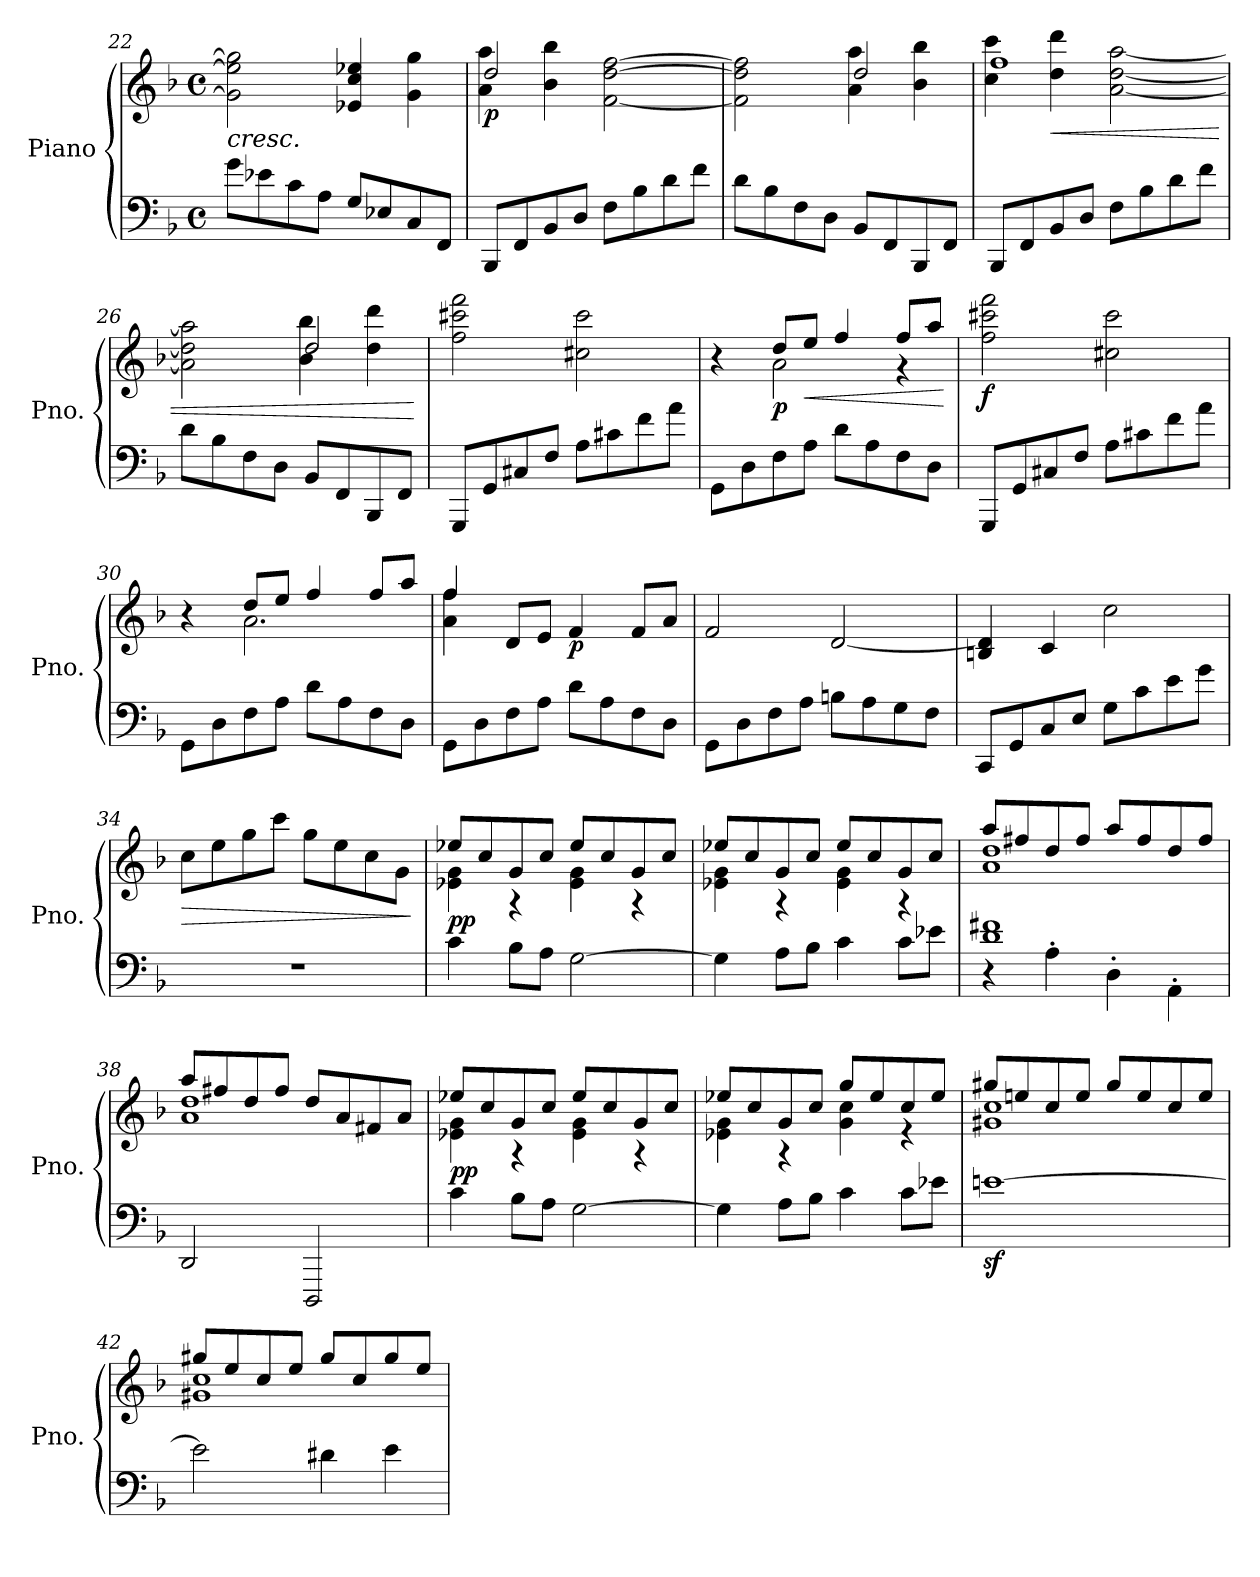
**kern	**kern	**dynam
*part1	*part1	*part1
*staff2	*staff1	*staff1/2
*I"Piano	*	*
*I'Pno.	*	*
*clefF4	*clefG2	*
*k[b-]	*k[b-]	*
*M4/4	*M4/4	*
*met(c)	*met(c)	*
=22	=22	=22
!	!LO:TX:b:i:t=cresc.	!
8g\L	2g\] 2ee-\] 2gg\]	.
8e-X\	.	.
8c\	.	.
8A\J	.	.
8G/L	4e-X/ 4cc/ 4ee-X/	.
8E-X/	.	.
8C/	4g\ 4gg\	.
8FF/J	.	.
=23	=23	=23
*	*^	*
!	!	!	!LO:DY:b
8BBB-/L	2dd/	4a\ 4aa\	p
8FF/	.	.	.
8BB-/	.	4b-\ 4bb-\	.
8D/J	.	.	.
8F\L	[2f\ [2dd\ [2ff\	2ryy	.
8B-\	.	.	.
8d\	.	.	.
8f\J	.	.	.
=24	=24	=24	=24
8d\L	2f\] 2dd\] 2ff\]	2ryy	.
8B-\	.	.	.
8F\	.	.	.
8D\J	.	.	.
8BB-/L	2dd/	4a\ 4aa\	.
8FF/	.	.	.
8BBB-/	.	4b-\ 4bb-\	.
8FF/J	.	.	.
!!LO:PB:g=z	!!
=25	=25	=25	=25
8BBB-/L	1ff	4cc\ 4ccc\	.
8FF/	.	.	.
!	!	!	!LO:HP:b
8BB-/	.	4dd\ 4ddd\	<
8D/J	.	.	.
8F\L	.	[2a\ [2dd\ [2aa\	.
8B-\	.	.	.
8d\	.	.	.
8f\J	.	.	.
=26	=26	=26	=26
8d\L	2a\] 2dd\] 2aa\]	2ryy	.
8B-\	.	.	.
8F\	.	.	.
8D\J	.	.	.
8BB-/L	2dd/	4b-\ 4bb-\	.
8FF/	.	.	.
8BBB-/	.	4dd\ 4ddd\	.
8FF/J	.	.	.
*	*v	*v	*
.	.	[
=27	=27	=27
8GGG/L	2ff\ 2ccc#X\ 2fff\	.
8GG/	.	.
8C#X/	.	.
8F/J	.	.
8A\L	2cc#X\ 2ccc#\	.
8c#X\	.	.
8f\	.	.
8a\J	.	.
=28	=28	=28
*	*^	*
8GG\L	4r	4ryy	.
8D\	.	.	.
!	!	!	!LO:DY:b
8F\	8dd/L	2a\	p
!	!	!	!LO:HP:b
8A\J	8ee/J	.	<
8d\L	4ff/	.	.
8A\	.	.	.
8F\	8ff/L	4r	.
8D\J	8aa/J	.	.
*	*v	*v	*
.	.	[
!!LO:LB:g=z
=29	=29	=29
!	!	!LO:DY:b
8GGG/L	2ff\ 2ccc#X\ 2fff\	f
8GG/	.	.
8C#X/	.	.
8F/J	.	.
8A\L	2cc#X\ 2ccc#\	.
8c#X\	.	.
8f\	.	.
8a\J	.	.
=30	=30	=30
*	*^	*
8GG\L	4r	4ryy	.
8D\	.	.	.
8F\	8dd/L	2.a\	.
8A\J	8ee/J	.	.
8d\L	4ff/	.	.
8A\	.	.	.
8F\	8ff/L	.	.
8D\J	8aa/J	.	.
=31	=31	=31	=31
8GG\L	4ff/	4a\ 4ff\	.
8D\	.	.	.
8F\	8d/L	4ryy	.
8A\J	8e/J	.	.
!	!	!	!LO:DY:b
8d\L	4f/	2ryy	p
8A\	.	.	.
8F\	8f/L	.	.
8D\J	8a/J	.	.
*	*v	*v	*
=32	=32	=32
8GG\L	2f/	.
8D\	.	.
8F\	.	.
8A\J	.	.
8Bn\L	[2d/	.
8A\	.	.
8G\	.	.
8F\J	.	.
=33	=33	=33
8CC/L	4Bn/ 4d/]	.
8GG/	.	.
8C/	4c/	.
8E/J	.	.
8G\L	2cc\	.
8c\	.	.
8e\	.	.
8g\J	.	.
!!LO:LB:g=z
=34	=34	=34
!	!	!LO:HP:b
1r	8cc\L	>
.	8ee\	.
.	8gg\	.
.	8ccc\J	.
.	8gg\L	.
.	8ee\	.
.	8cc\	.
.	8g\J	.
.	.	]
=35	=35	=35
*	*^	*
!	!	!	!LO:DY:b
4c\	8ee-X/L	4e-X\ 4g\	pp
.	8cc/	.	.
8B-\L	8g/	4r	.
8A\J	8cc/J	.	.
[2G\	8ee-/L	4e-\ 4g\	.
.	8cc/	.	.
.	8g/	4r	.
.	8cc/J	.	.
=36	=36	=36	=36
4G\]	8ee-X/L	4e-X\ 4g\	.
.	8cc/	.	.
8A\L	8g/	4r	.
8B-\J	8cc/J	.	.
4c\	8ee-/L	4e-\ 4g\	.
.	8cc/	.	.
8c\L	8g/	4r	.
8e-X\J	8cc/J	.	.
=37	=37	=37	=37
*^	*	*	*
*	*^	*	*	*
1f#X	1d	4r	8aa/L	1a 1dd	.
.	.	.	8ff#X/	.	.
.	.	4A'\	8dd/	.	.
.	.	.	8ff#/J	.	.
.	.	4D'\	8aa/L	.	.
.	.	.	8ff#/	.	.
.	.	4AA'\	8dd/	.	.
.	.	.	8ff#/J	.	.
*v	*v	*v	*	*	*
=38	=38	=38	=38
2DD/	8aa/L	1a 1dd	.
.	8ff#X/	.	.
.	8dd/	.	.
.	8ff#/J	.	.
2DDD/	8dd/L	.	.
.	8a/	.	.
.	8f#X/	.	.
.	8a/J	.	.
!!LO:LB:g=z	!!
=39	=39	=39	=39
!	!	!	!LO:DY:b
4c\	8ee-X/L	4e-X\ 4g\	pp
.	8cc/	.	.
8B-\L	8g/	4r	.
8A\J	8cc/J	.	.
[2G\	8ee-/L	4e-\ 4g\	.
.	8cc/	.	.
.	8g/	4r	.
.	8cc/J	.	.
=40	=40	=40	=40
4G\]	8ee-X/L	4e-X\ 4g\	.
.	8cc/	.	.
8A\L	8g/	4r	.
8B-\J	8cc/J	.	.
4c\	8gg/L	4g\ 4cc\	.
.	8ee-/	.	.
8c\L	8cc/	4r	.
8e-X\J	8ee-/J	.	.
=41	=41	=41	=41
[1enz>	8gg#X/L	1g#X 1cc	.
.	8een/	.	.
.	8cc/	.	.
.	8ee/J	.	.
.	8gg#/L	.	.
.	8ee/	.	.
.	8cc/	.	.
.	8ee/J	.	.
=42	=42	=42	=42
2e\]	8gg#X/L	1g#X 1cc	.
.	8ee/	.	.
.	8cc/	.	.
.	8ee/J	.	.
4d#X\	8gg#/L	.	.
.	8cc/	.	.
4e\	8gg#/	.	.
.	8ee/J	.	.
*	*v	*v	*
=	=	=
*-	*-	*-
